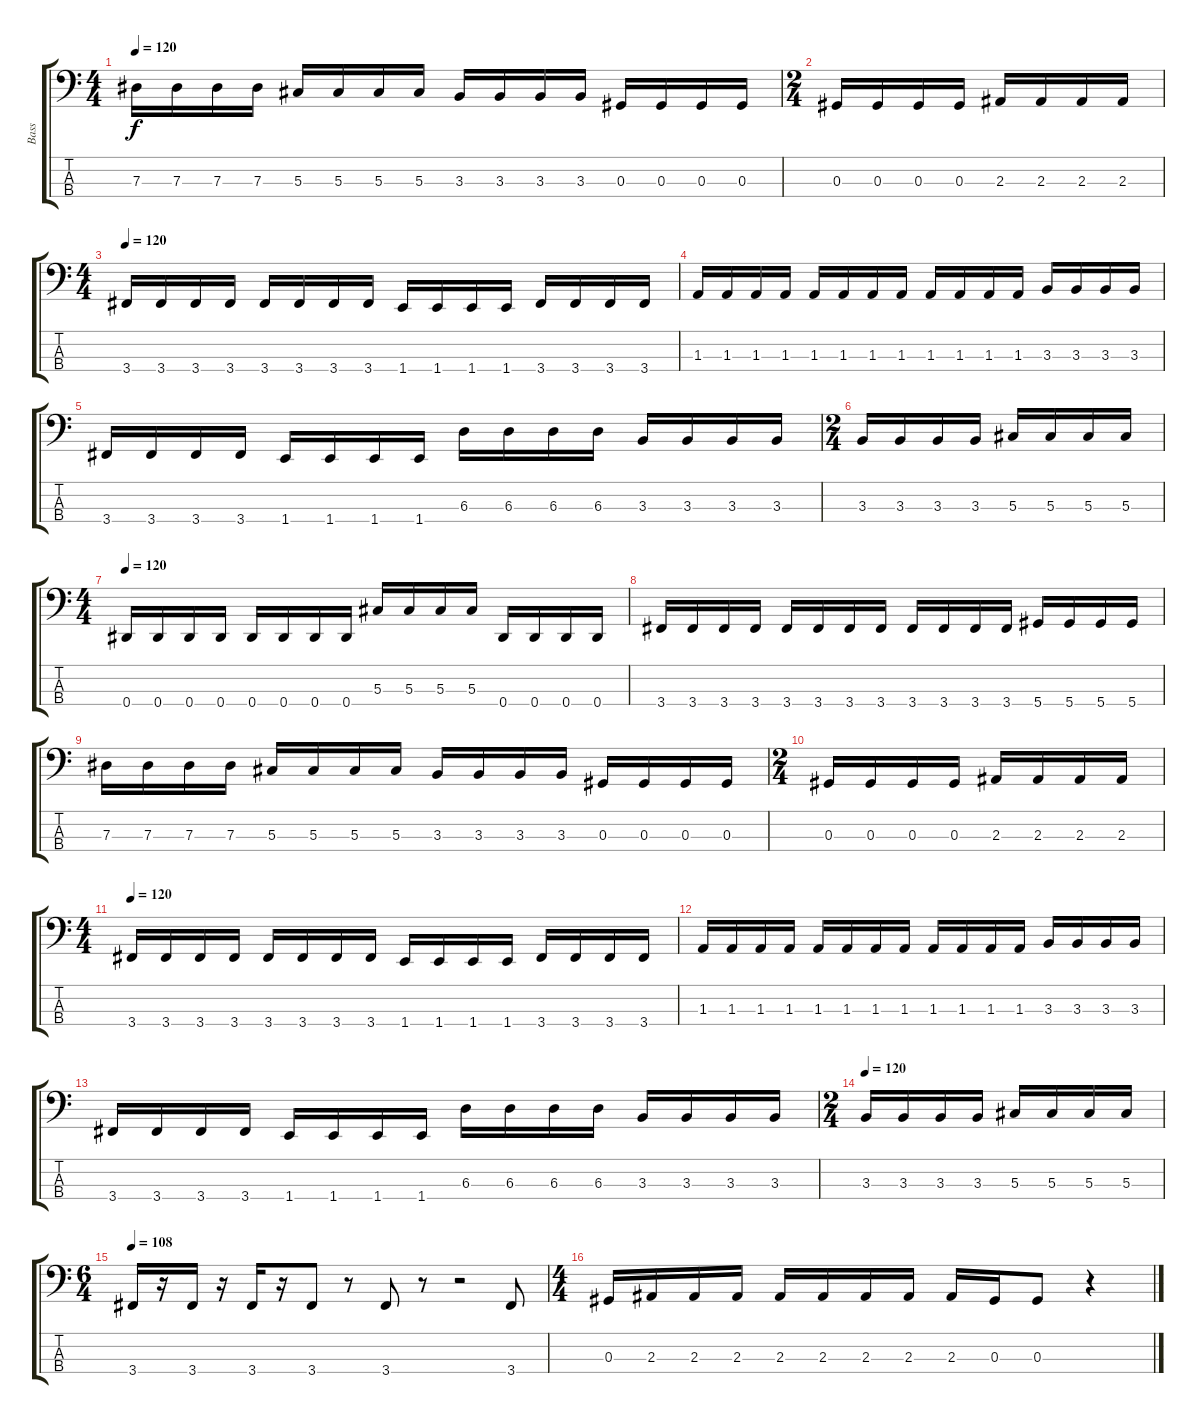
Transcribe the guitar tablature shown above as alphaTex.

\track ("Bass" "Bass") {instrument electricbassfinger}
\staff {score tabs}
\tuning (Gb2 Db2 Ab1 Eb1) {hide}
\ts (4 4)
\tempo 120
\clef f4
\ks c
7.3.16{dy f} 7.3.16 7.3.16 7.3.16 5.3.16 5.3.16 5.3.16 5.3.16 3.3.16 3.3.16 3.3.16 3.3.16 0.3.16 0.3.16 0.3.16 0.3.16 |
\ts (2 4)
0.3.16 0.3.16 0.3.16 0.3.16 2.3.16 2.3.16 2.3.16 2.3.16 |
\ts (4 4)
\tempo 120
3.4.16 3.4.16 3.4.16 3.4.16 3.4.16 3.4.16 3.4.16 3.4.16 1.4.16 1.4.16 1.4.16 1.4.16 3.4.16 3.4.16 3.4.16 3.4.16 |
1.3.16 1.3.16 1.3.16 1.3.16 1.3.16 1.3.16 1.3.16 1.3.16 1.3.16 1.3.16 1.3.16 1.3.16 3.3.16 3.3.16 3.3.16 3.3.16 |
3.4.16 3.4.16 3.4.16 3.4.16 1.4.16 1.4.16 1.4.16 1.4.16 6.3.16 6.3.16 6.3.16 6.3.16 3.3.16 3.3.16 3.3.16 3.3.16 |
\ts (2 4)
3.3.16 3.3.16 3.3.16 3.3.16 5.3.16 5.3.16 5.3.16 5.3.16 |
\ts (4 4)
\tempo 120
0.4.16 0.4.16 0.4.16 0.4.16 0.4.16 0.4.16 0.4.16 0.4.16 5.3.16 5.3.16 5.3.16 5.3.16 0.4.16 0.4.16 0.4.16 0.4.16 |
3.4.16 3.4.16 3.4.16 3.4.16 3.4.16 3.4.16 3.4.16 3.4.16 3.4.16 3.4.16 3.4.16 3.4.16 5.4.16 5.4.16 5.4.16 5.4.16 |
7.3.16 7.3.16 7.3.16 7.3.16 5.3.16 5.3.16 5.3.16 5.3.16 3.3.16 3.3.16 3.3.16 3.3.16 0.3.16 0.3.16 0.3.16 0.3.16 |
\ts (2 4)
0.3.16 0.3.16 0.3.16 0.3.16 2.3.16 2.3.16 2.3.16 2.3.16 |
\ts (4 4)
\tempo 120
3.4.16 3.4.16 3.4.16 3.4.16 3.4.16 3.4.16 3.4.16 3.4.16 1.4.16 1.4.16 1.4.16 1.4.16 3.4.16 3.4.16 3.4.16 3.4.16 |
1.3.16 1.3.16 1.3.16 1.3.16 1.3.16 1.3.16 1.3.16 1.3.16 1.3.16 1.3.16 1.3.16 1.3.16 3.3.16 3.3.16 3.3.16 3.3.16 |
3.4.16 3.4.16 3.4.16 3.4.16 1.4.16 1.4.16 1.4.16 1.4.16 6.3.16 6.3.16 6.3.16 6.3.16 3.3.16 3.3.16 3.3.16 3.3.16 |
\ts (2 4)
\tempo 120
3.3.16 3.3.16 3.3.16 3.3.16 5.3.16 5.3.16 5.3.16 5.3.16 |
\ts (6 4)
\tempo 108
3.4.16 r.16 3.4.16 r.16 3.4.16 r.16 3.4.8 r.8 3.4.8 r.8 r.2 3.4.8 |
\ts (4 4)
0.3.16 2.3.16 2.3.16 2.3.16 2.3.16 2.3.16 2.3.16 2.3.16 2.3.16 0.3.16 0.3.8 r.4
